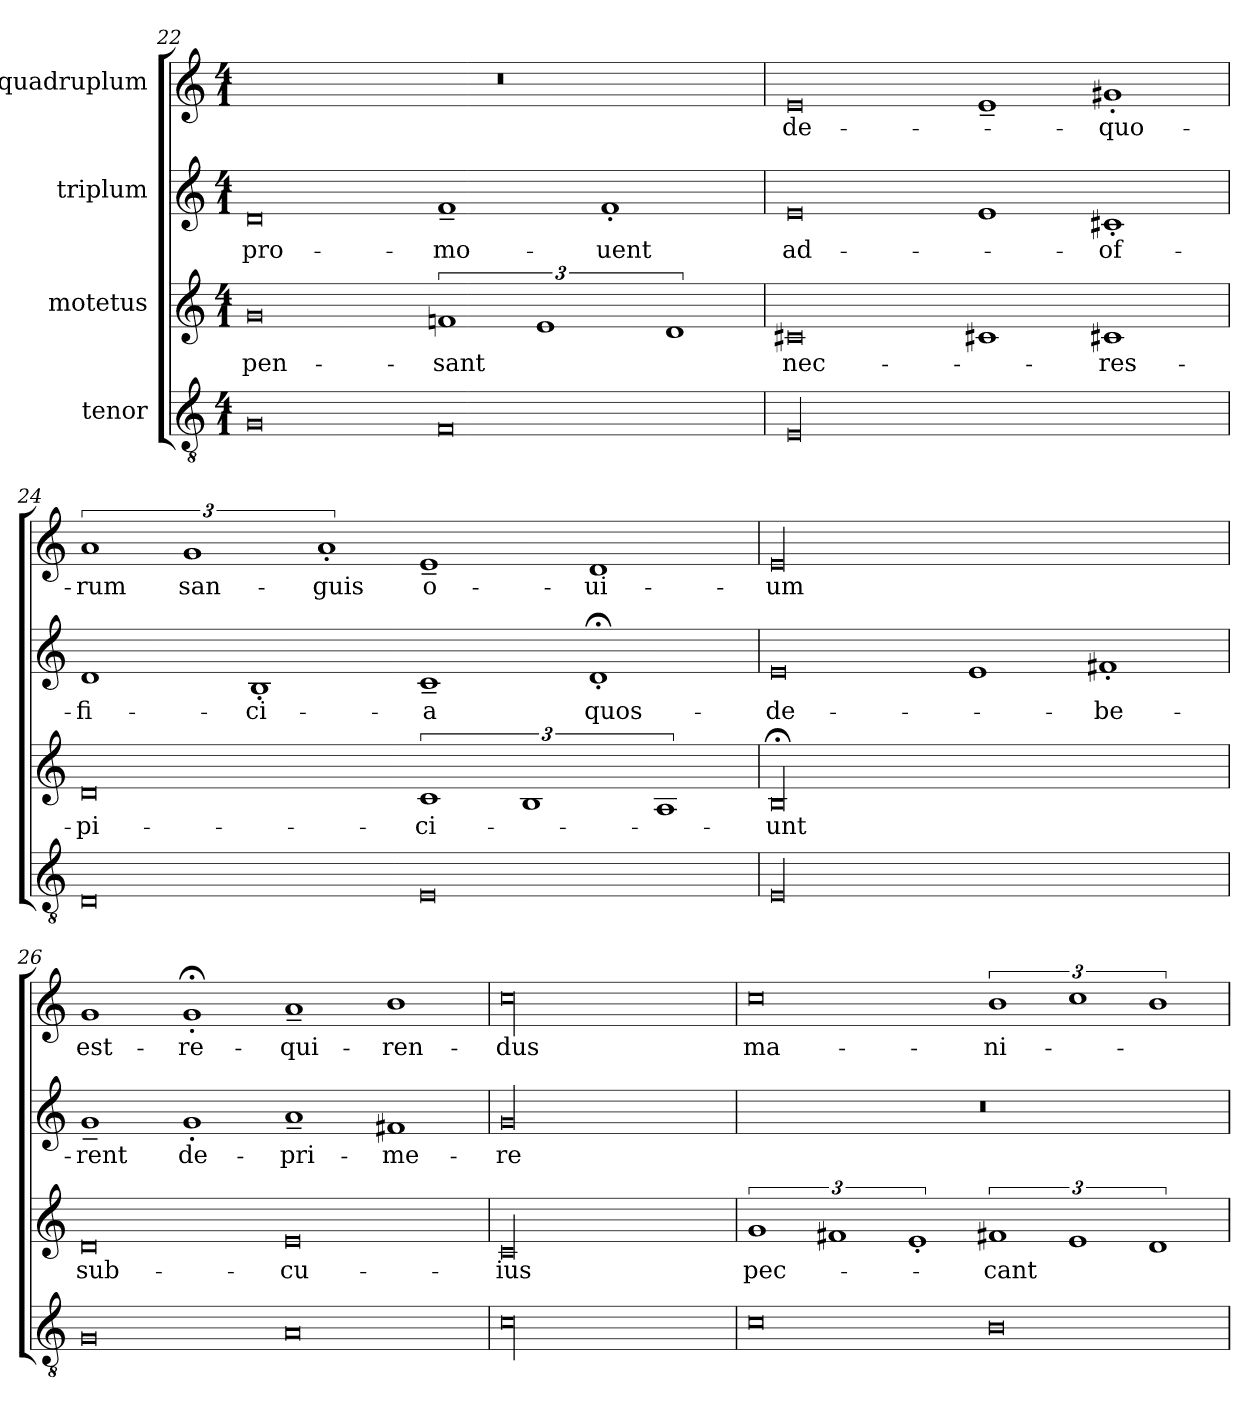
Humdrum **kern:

**kern	**kern	**text	**kern	**text	**kern	**text
*part4	*part3	*part3	*part2	*part2	*part1	*part1
*staff4	*staff3	*staff3	*staff2	*staff2	*staff1	*staff1
*I"tenor	*I"motetus	*	*I"triplum	*	*I"quadruplum	*
*clefGv2	*clefG2	*	*clefG2	*	*clefG2	*
*k[]	*k[]	*	*k[]	*	*k[]	*
*C:	*C:	*	*C:	*	*C:	*
*M4/1	*M4/1	*	*M4/1	*	*M4/1	*
=22	=22	=22	=22	=22	=22	=22
0G/	0g/	pen-	0d/	pro-	00r	.
0F/	3%2fn/	-sant	1f~/	-mo-	.	.
.	3%2e/	.	.	.	.	.
.	.	.	1f'/	-uent	.	.
.	3%2d/	.	.	.	.	.
=23	=23	=23	=23	=23	=23	=23
00E/	0c#X/	nec-	0e/	ad-	0e/	de-
.	1c#X/	.	1e/	.	1e~/	.
.	1c#X/	res-	1c#X'/	of-	1g#X'/	quo-
!!LO:PB:g=z
=24	=24	=24	=24	=24	=24	=24
0D/	0d/	-pi-	1d/	-fi-	3%2a/	-rum
.	.	.	.	.	3%2g/	san-
.	.	.	1B'/	-ci-	.	.
.	.	.	.	.	3%2a'/	-guis
0E/	3%2c/	-ci-	1c~/	-a	1e~/	o-
.	3%2B/	.	.	.	.	.
.	.	.	1d;<'/	quos-	1d/	-ui-
.	3%2A/	.	.	.	.	.
=25	=25	=25	=25	=25	=25	=25
00E/	00B;</	-unt	0e/	de-	00e/	-um
.	.	.	1e/	.	.	.
.	.	.	1f#X'/	-be-	.	.
=26	=26	=26	=26	=26	=26	=26
0G/	0d/	sub-	1g~/	-rent	1g/	est-
.	.	.	1g'/	de-	1g;<'/	re-
0A/	0e/	cu-	1a~/	-pri-	1a~/	-qui-
.	.	.	1f#X/	-me-	1b\	-ren-
=27	=27	=27	=27	=27	=27	=27
00c\	00c/	-ius	00g/	-re	00cc\	-dus
=28	=28	=28	=28	=28	=28	=28
0c\	3%2g/	pec-	00r	.	0cc\	ma-
.	3%2f#X/	.	.	.	.	.
.	3%2e'/	.	.	.	.	.
0B\	3%2f#X/	-cant	.	.	3%2b\	-ni-
.	3%2e/	.	.	.	3%2cc\	.
.	3%2d/	.	.	.	3%2b\	.
=	=	=	=	=	=	=
*-	*-	*-	*-	*-	*-	*-
